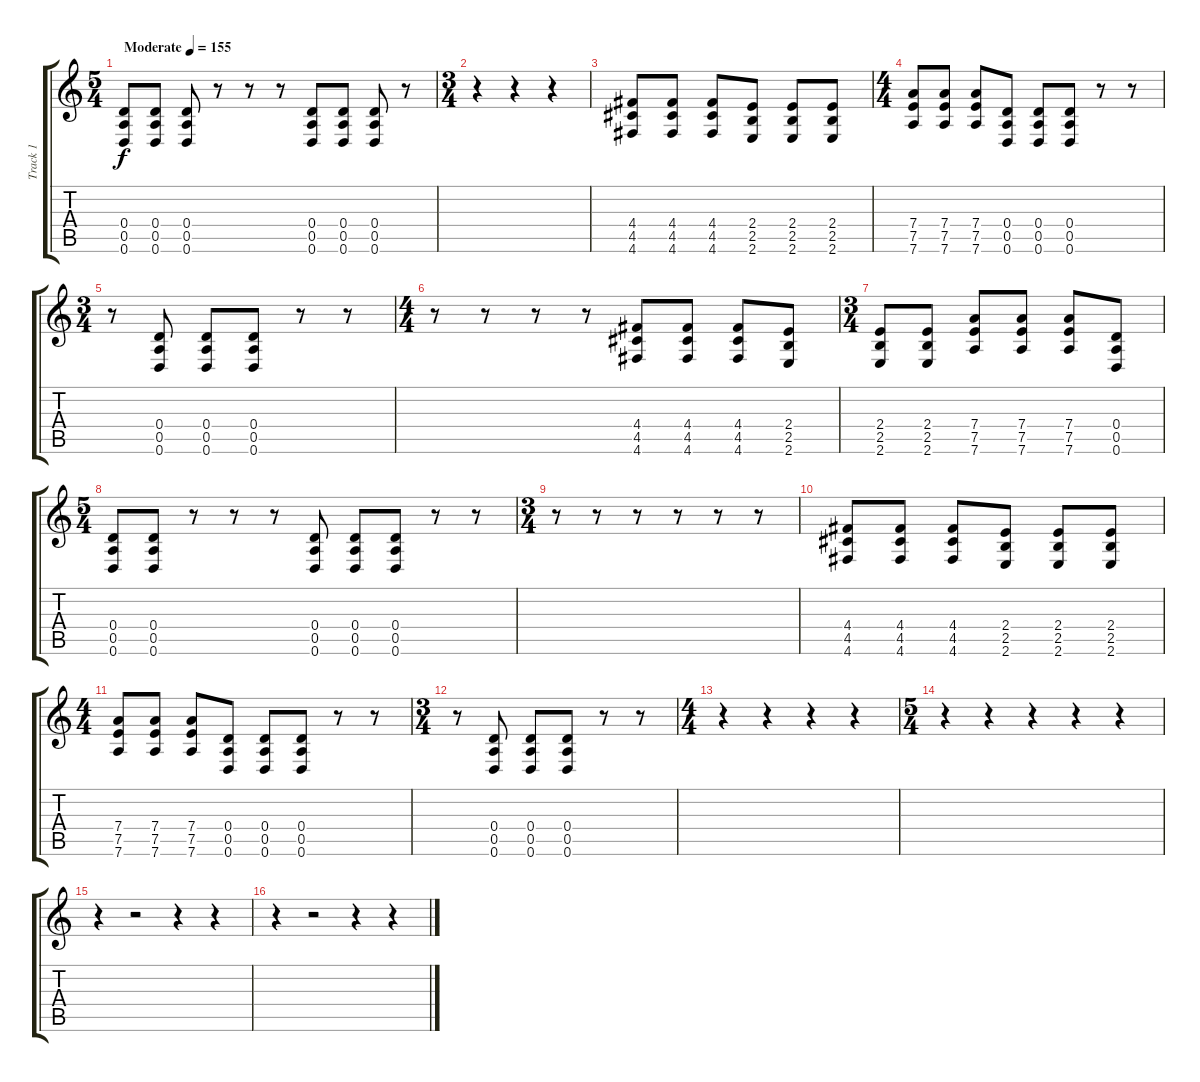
\track ("Track 1" "Track 1") {instrument distortionguitar}
\staff {score tabs}
\tuning (E4 A3 Gb3 D3 A2 D2) {hide}
\ts (5 4)
\tempo (155 "Moderate")
\clef g2
\ks c
(0.4 0.5 0.6).8{dy f instrument distortionguitar} (0.4 0.5 0.6).8 (0.4 0.5 0.6).8 r.8 r.8 r.8 (0.4 0.5 0.6).8 (0.4 0.5 0.6).8 (0.4 0.5 0.6).8 r.8 |
\ts (3 4)
r.4 r.4 r.4 |
(4.4 4.5 4.6).8 (4.4 4.5 4.6).8 (4.4 4.5 4.6).8 (2.4 2.5 2.6).8 (2.4 2.5 2.6).8 (2.4 2.5 2.6).8 |
\ts (4 4)
(7.4 7.5 7.6).8 (7.4 7.5 7.6).8 (7.4 7.5 7.6).8 (0.4 0.5 0.6).8 (0.4 0.5 0.6).8 (0.4 0.5 0.6).8 r.8 r.8 |
\ts (3 4)
r.8 (0.4 0.5 0.6).8 (0.4 0.5 0.6).8 (0.4 0.5 0.6).8 r.8 r.8 |
\ts (4 4)
r.8 r.8 r.8 r.8 (4.4 4.5 4.6).8 (4.4 4.5 4.6).8 (4.4 4.5 4.6).8 (2.4 2.5 2.6).8 |
\ts (3 4)
(2.4 2.5 2.6).8 (2.4 2.5 2.6).8 (7.4 7.5 7.6).8 (7.4 7.5 7.6).8 (7.4 7.5 7.6).8 (0.4 0.5 0.6).8 |
\ts (5 4)
(0.4 0.5 0.6).8 (0.4 0.5 0.6).8 r.8 r.8 r.8 (0.4 0.5 0.6).8 (0.4 0.5 0.6).8 (0.4 0.5 0.6).8 r.8 r.8 |
\ts (3 4)
r.8 r.8 r.8 r.8 r.8 r.8 |
(4.4 4.5 4.6).8 (4.4 4.5 4.6).8 (4.4 4.5 4.6).8 (2.4 2.5 2.6).8 (2.4 2.5 2.6).8 (2.4 2.5 2.6).8 |
\ts (4 4)
(7.4 7.5 7.6).8 (7.4 7.5 7.6).8 (7.4 7.5 7.6).8 (0.4 0.5 0.6).8 (0.4 0.5 0.6).8 (0.4 0.5 0.6).8 r.8 r.8 |
\ts (3 4)
r.8 (0.4 0.5 0.6).8 (0.4 0.5 0.6).8 (0.4 0.5 0.6).8 r.8 r.8 |
\ts (4 4)
r.4 r.4 r.4 r.4 |
\ts (5 4)
r.4 r.4 r.4 r.4 r.4 |
r.4 r.2 r.4 r.4 |
r.4 r.2 r.4 r.4
